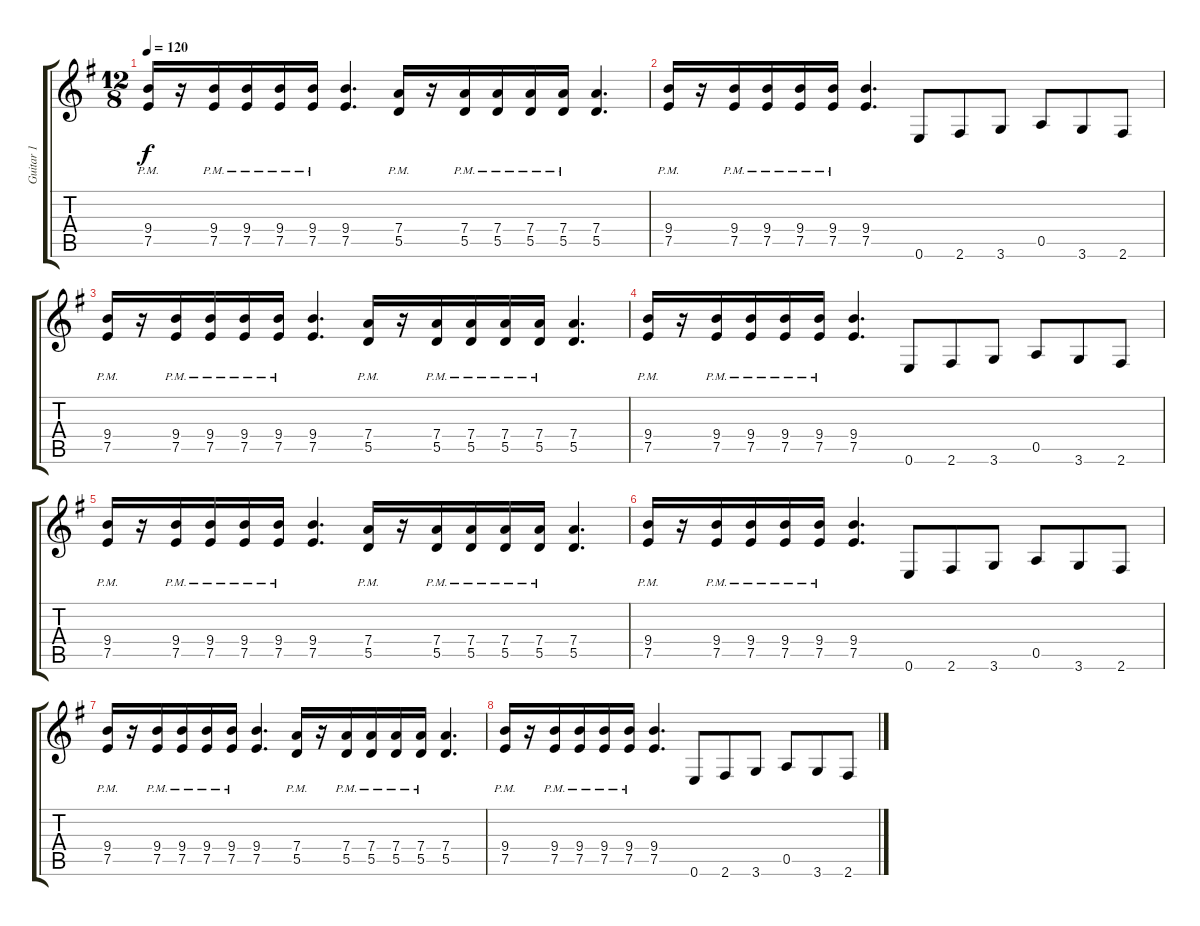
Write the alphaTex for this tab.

\track ("Guitar 1" "Guitar 1") {instrument overdrivenguitar}
\staff {score tabs}
\tuning (E4 B3 G3 D3 A2 E2) {hide}
\ts (12 8)
\tempo 120
\clef g2
\ks eminor
(9.4{pm} 7.5{pm}).16{dy f} r.16 (9.4{pm} 7.5{pm}).16 (9.4{pm} 7.5{pm}).16 (9.4{pm} 7.5{pm}).16 (9.4{pm} 7.5{pm}).16 (9.4 7.5).4{d} (7.4{pm} 5.5{pm}).16 r.16 (7.4{pm} 5.5{pm}).16 (7.4{pm} 5.5{pm}).16 (7.4{pm} 5.5{pm}).16 (7.4{pm} 5.5{pm}).16 (7.4 5.5).4{d} |
(9.4{pm} 7.5{pm}).16 r.16 (9.4{pm} 7.5{pm}).16 (9.4{pm} 7.5{pm}).16 (9.4{pm} 7.5{pm}).16 (9.4{pm} 7.5{pm}).16 (9.4 7.5).4{d} 0.6.8 2.6.8 3.6.8 0.5.8 3.6.8 2.6.8 |
(9.4{pm} 7.5{pm}).16 r.16 (9.4{pm} 7.5{pm}).16 (9.4{pm} 7.5{pm}).16 (9.4{pm} 7.5{pm}).16 (9.4{pm} 7.5{pm}).16 (9.4 7.5).4{d} (7.4{pm} 5.5{pm}).16 r.16 (7.4{pm} 5.5{pm}).16 (7.4{pm} 5.5{pm}).16 (7.4{pm} 5.5{pm}).16 (7.4{pm} 5.5{pm}).16 (7.4 5.5).4{d} |
(9.4{pm} 7.5{pm}).16{volume 11} r.16 (9.4{pm} 7.5{pm}).16 (9.4{pm} 7.5{pm}).16 (9.4{pm} 7.5{pm}).16 (9.4{pm} 7.5{pm}).16 (9.4 7.5).4{d} 0.6.8{volume 10} 2.6.8 3.6.8 0.5.8 3.6.8 2.6.8 |
(9.4{pm} 7.5{pm}).16{volume 9} r.16 (9.4{pm} 7.5{pm}).16 (9.4{pm} 7.5{pm}).16 (9.4{pm} 7.5{pm}).16 (9.4{pm} 7.5{pm}).16 (9.4 7.5).4{d} (7.4{pm} 5.5{pm}).16{volume 8} r.16 (7.4{pm} 5.5{pm}).16 (7.4{pm} 5.5{pm}).16 (7.4{pm} 5.5{pm}).16 (7.4{pm} 5.5{pm}).16 (7.4 5.5).4{d} |
(9.4{pm} 7.5{pm}).16{volume 7} r.16 (9.4{pm} 7.5{pm}).16 (9.4{pm} 7.5{pm}).16 (9.4{pm} 7.5{pm}).16 (9.4{pm} 7.5{pm}).16 (9.4 7.5).4{d} 0.6.8 2.6.8{volume 6} 3.6.8 0.5.8 3.6.8 2.6.8 |
(9.4{pm} 7.5{pm}).16{volume 5} r.16 (9.4{pm} 7.5{pm}).16 (9.4{pm} 7.5{pm}).16 (9.4{pm} 7.5{pm}).16 (9.4{pm} 7.5{pm}).16 (9.4 7.5).4{d} (7.4{pm} 5.5{pm}).16{volume 4} r.16 (7.4{pm} 5.5{pm}).16 (7.4{pm} 5.5{pm}).16 (7.4{pm} 5.5{pm}).16 (7.4{pm} 5.5{pm}).16 (7.4 5.5).4{d} |
(9.4{pm} 7.5{pm}).16{volume 3} r.16 (9.4{pm} 7.5{pm}).16 (9.4{pm} 7.5{pm}).16 (9.4{pm} 7.5{pm}).16 (9.4{pm} 7.5{pm}).16 (9.4 7.5).4{d} 0.6.8{volume 2} 2.6.8 3.6.8 0.5.8 3.6.8 2.6.8
